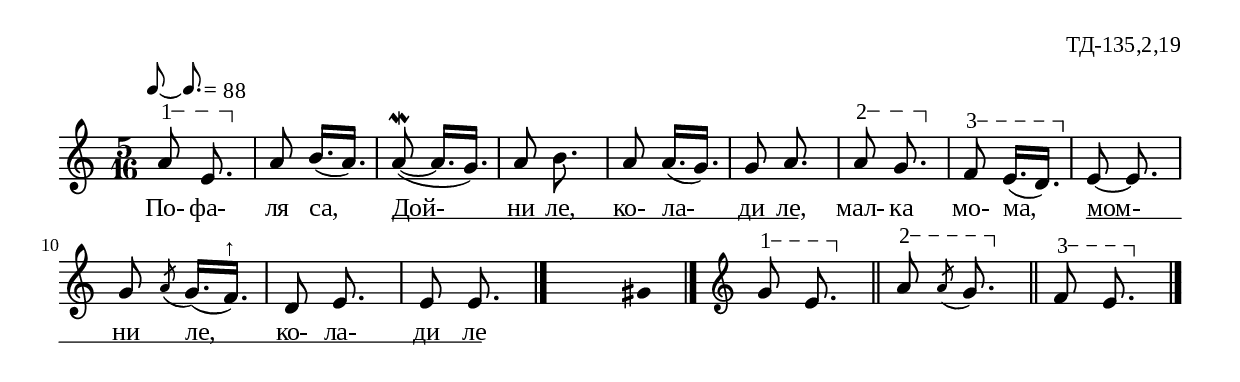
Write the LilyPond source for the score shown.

%{
td_135_2_19
%}

\include "td-preamble.ly"
\include "Rhythm_marks.ly"

\score {
\relative c'' {
%\tempo 8 = 252
\override Score.RehearsalMark #'self-alignment-X = #LEFT
\once \override Score.RehearsalMark #'X-offset = #8
  \rhythmMarkA \rhyMarkAAdot #"88"
\time 5/16
\varA
a8\startTextSpan e8.\stopTextSpan\noBeam | 
a8 b16.[( a]) | a8\mordent(~ a16.[ g]) | a8 b8.\noBeam | a8 a16.[( g]) |
g8 a8.\noBeam | 
\varB
a8\startTextSpan g8.\stopTextSpan\noBeam | 
\varC
f8\startTextSpan e16.[( d\stopTextSpan]) | 
e8~ e8.\noBeam | g8 \acciaccatura a g16.[( f^"↑"]) |
d8 e8.\noBeam | e8 e8.\noBeam
 \bar "|." 
s8. \fixB gis8 \fixC
 \bar "|." 
\set Score.measureLength = #(ly:make-moment 1 16)  
 s16 \bar ""  
 \set Score.measureLength = #(ly:make-moment 5 16)  
 \clef treble
 \varA
g8\startTextSpan e8.\stopTextSpan\noBeam \bar "||"
\varB
a8\startTextSpan \acciaccatura a8 g8.\stopTextSpan\noBeam  \bar "||" 
\varC
f8\startTextSpan e8.\stopTextSpan\noBeam
 \bar "|."  
}
\addlyrics { По- фа- ля са, 
Дой- \startTextSpan ни ле, ко- ла- ди ле, \stopTextSpan мал- ка мо- ма, 
мом- \startTextSpan ни ле, ко- ла- ди ле \stopTextSpan }
%
\layout {
%   \context { 
%	    \Staff \remove "Time_signature_engraver" } 
  indent = #0
  line-width = 190\mm
  ragged-right=##f
\context {
      \Lyrics
      \consists "Text_spanner_engraver"
      \override TextSpanner #'direction = #DOWN
      \override TextSpanner #'style = #'line    
      \override TextSpanner #'outside-staff-priority = ##f
      \override TextSpanner #'padding = #0.2 % sets the distance of the line from the lyrics
      \override TextSpanner #'bound-details =
      #`((left . ((Y . 0)
                  (padding . 0)
                  (attach-dir . ,LEFT)))
         (left-broken . ((end-on-note . #t)))
         (right . ((Y . 0)
                   (padding . 0)
                   (attach-dir . ,RIGHT))))
    }
}
%
\midi { 
	\context {
		\Score tempoWholesPerMinute = #(ly:make-moment 220 8)
		}
	}
}
%
\header{
  opus = "ТД-135,2,19"
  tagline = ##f
}


